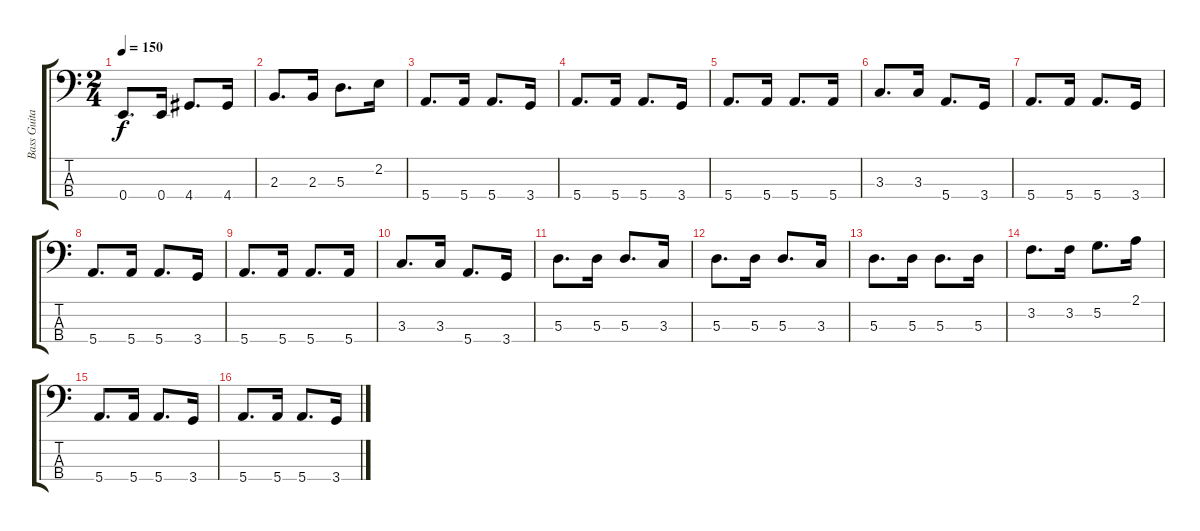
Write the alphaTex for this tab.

\track ("Bass Guitara" "Bass Guita") {instrument electricbassfinger}
\staff {score tabs}
\tuning (G2 D2 A1 E1) {hide}
\ts (2 4)
\tempo 150
\clef f4
\ks aminor
0.4.8{d dy f} 0.4.16 4.4.8{d} 4.4.16 |
2.3.8{d} 2.3.16 5.3.8{d} 2.2.16 |
5.4.8{d} 5.4.16 5.4.8{d} 3.4.16 |
5.4.8{d} 5.4.16 5.4.8{d} 3.4.16 |
5.4.8{d} 5.4.16 5.4.8{d} 5.4.16 |
3.3.8{d} 3.3.16 5.4.8{d} 3.4.16 |
5.4.8{d} 5.4.16 5.4.8{d} 3.4.16 |
5.4.8{d} 5.4.16 5.4.8{d} 3.4.16 |
5.4.8{d} 5.4.16 5.4.8{d} 5.4.16 |
3.3.8{d} 3.3.16 5.4.8{d} 3.4.16 |
5.3.8{d} 5.3.16 5.3.8{d} 3.3.16 |
5.3.8{d} 5.3.16 5.3.8{d} 3.3.16 |
5.3.8{d} 5.3.16 5.3.8{d} 5.3.16 |
3.2.8{d} 3.2.16 5.2.8{d} 2.1.16 |
5.4.8{d} 5.4.16 5.4.8{d} 3.4.16 |
5.4.8{d} 5.4.16 5.4.8{d} 3.4.16
